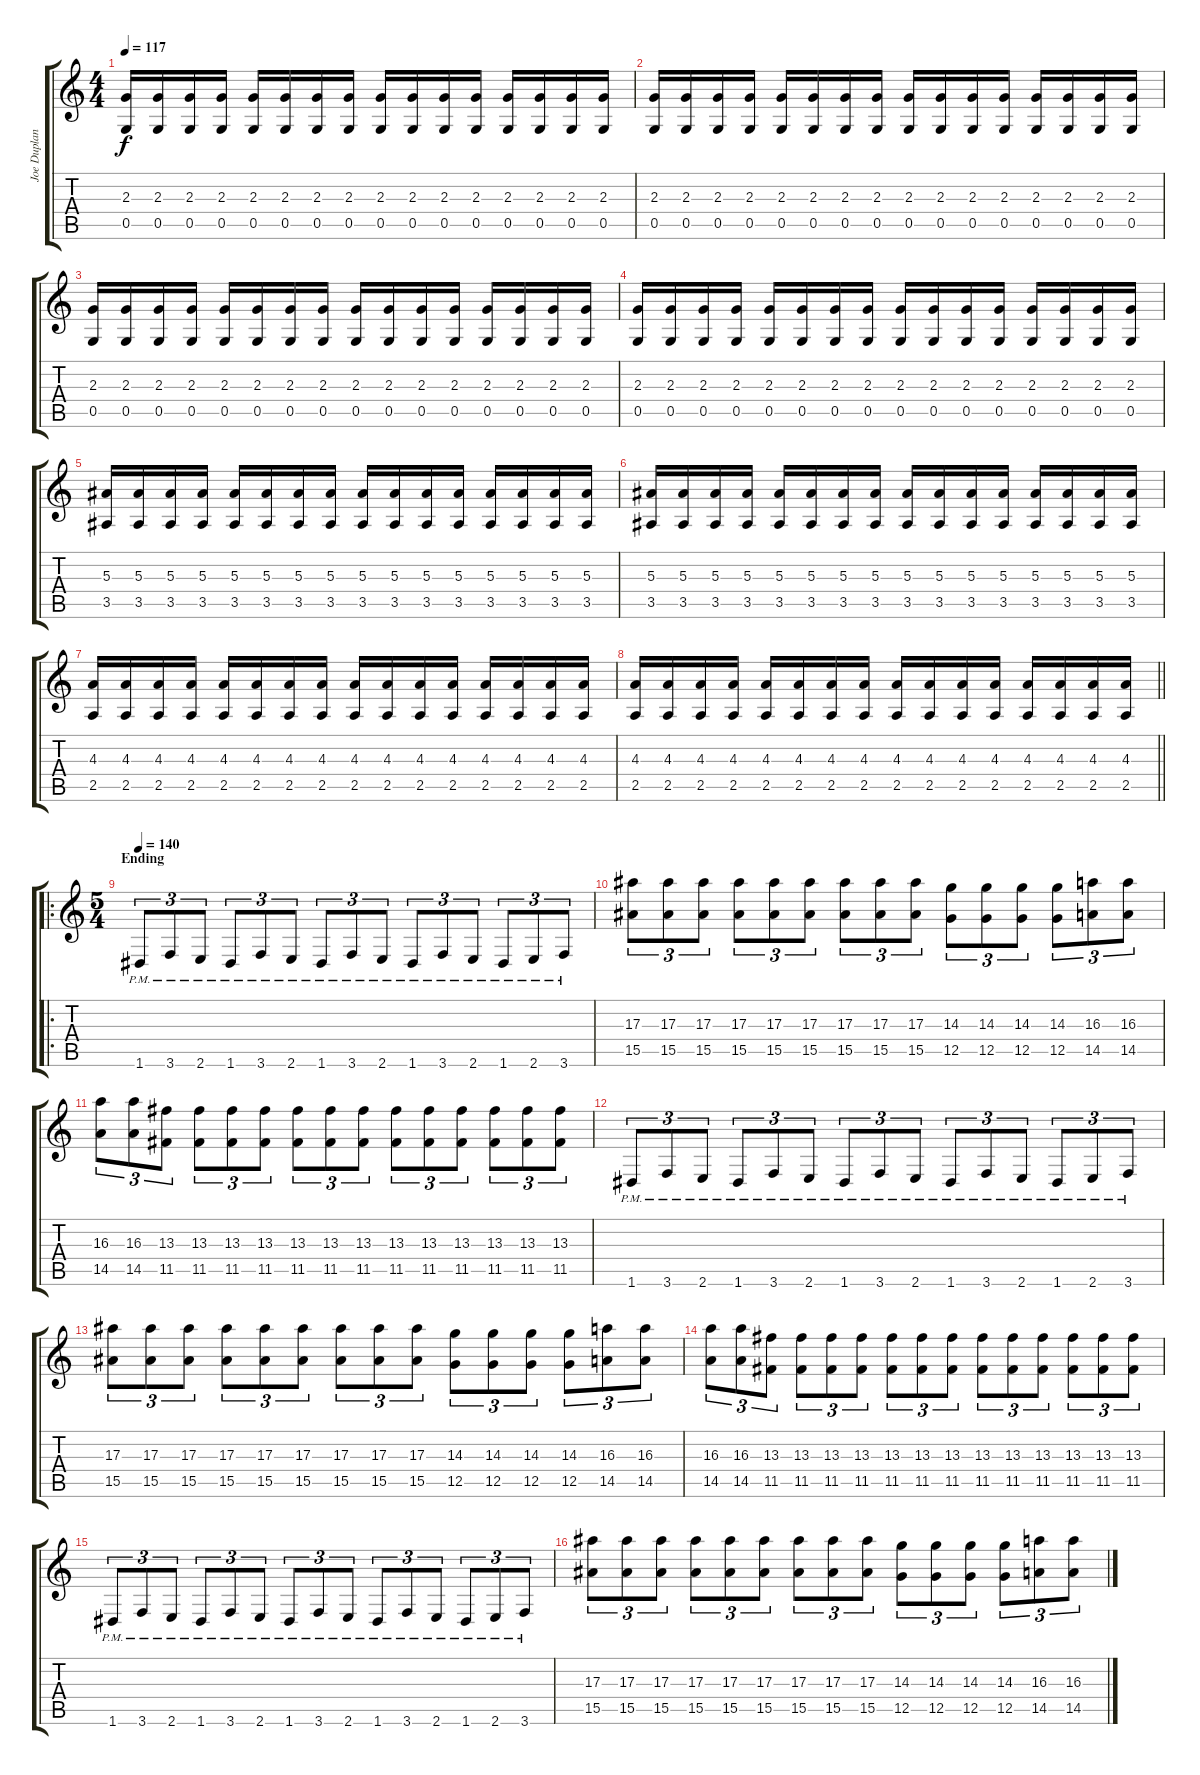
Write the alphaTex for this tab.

\track ("Joe Duplantier" "Joe Duplan") {instrument overdrivenguitar}
\staff {score tabs}
\tuning (D4 A3 F3 C3 G2 D2) {hide}
\ts (4 4)
\tempo 117
\clef g2
\ks c
(2.3 0.5).16{dy f} (2.3 0.5).16 (2.3 0.5).16 (2.3 0.5).16 (2.3 0.5).16 (2.3 0.5).16 (2.3 0.5).16 (2.3 0.5).16 (2.3 0.5).16 (2.3 0.5).16 (2.3 0.5).16 (2.3 0.5).16 (2.3 0.5).16 (2.3 0.5).16 (2.3 0.5).16 (2.3 0.5).16 |
(2.3 0.5).16 (2.3 0.5).16 (2.3 0.5).16 (2.3 0.5).16 (2.3 0.5).16 (2.3 0.5).16 (2.3 0.5).16 (2.3 0.5).16 (2.3 0.5).16 (2.3 0.5).16 (2.3 0.5).16 (2.3 0.5).16 (2.3 0.5).16 (2.3 0.5).16 (2.3 0.5).16 (2.3 0.5).16 |
(2.3 0.5).16 (2.3 0.5).16 (2.3 0.5).16 (2.3 0.5).16 (2.3 0.5).16 (2.3 0.5).16 (2.3 0.5).16 (2.3 0.5).16 (2.3 0.5).16 (2.3 0.5).16 (2.3 0.5).16 (2.3 0.5).16 (2.3 0.5).16 (2.3 0.5).16 (2.3 0.5).16 (2.3 0.5).16 |
(2.3 0.5).16 (2.3 0.5).16 (2.3 0.5).16 (2.3 0.5).16 (2.3 0.5).16 (2.3 0.5).16 (2.3 0.5).16 (2.3 0.5).16 (2.3 0.5).16 (2.3 0.5).16 (2.3 0.5).16 (2.3 0.5).16 (2.3 0.5).16 (2.3 0.5).16 (2.3 0.5).16 (2.3 0.5).16 |
(5.3 3.5).16 (5.3 3.5).16 (5.3 3.5).16 (5.3 3.5).16 (5.3 3.5).16 (5.3 3.5).16 (5.3 3.5).16 (5.3 3.5).16 (5.3 3.5).16 (5.3 3.5).16 (5.3 3.5).16 (5.3 3.5).16 (5.3 3.5).16 (5.3 3.5).16 (5.3 3.5).16 (5.3 3.5).16 |
(5.3 3.5).16 (5.3 3.5).16 (5.3 3.5).16 (5.3 3.5).16 (5.3 3.5).16 (5.3 3.5).16 (5.3 3.5).16 (5.3 3.5).16 (5.3 3.5).16 (5.3 3.5).16 (5.3 3.5).16 (5.3 3.5).16 (5.3 3.5).16 (5.3 3.5).16 (5.3 3.5).16 (5.3 3.5).16 |
(4.3 2.5).16 (4.3 2.5).16 (4.3 2.5).16 (4.3 2.5).16 (4.3 2.5).16 (4.3 2.5).16 (4.3 2.5).16 (4.3 2.5).16 (4.3 2.5).16 (4.3 2.5).16 (4.3 2.5).16 (4.3 2.5).16 (4.3 2.5).16 (4.3 2.5).16 (4.3 2.5).16 (4.3 2.5).16 |
\barLineRight lightlight
(4.3 2.5).16 (4.3 2.5).16 (4.3 2.5).16 (4.3 2.5).16 (4.3 2.5).16 (4.3 2.5).16 (4.3 2.5).16 (4.3 2.5).16 (4.3 2.5).16 (4.3 2.5).16 (4.3 2.5).16 (4.3 2.5).16 (4.3 2.5).16 (4.3 2.5).16 (4.3 2.5).16 (4.3 2.5).16 |
\ro
\ts (5 4)
\section ("" "Ending")
\tempo 140
1.6{pm}.8{tu (3 2)} 3.6{pm}.8{tu (3 2)} 2.6{pm}.8{tu (3 2)} 1.6{pm}.8{tu (3 2)} 3.6{pm}.8{tu (3 2)} 2.6{pm}.8{tu (3 2)} 1.6{pm}.8{tu (3 2)} 3.6{pm}.8{tu (3 2)} 2.6{pm}.8{tu (3 2)} 1.6{pm}.8{tu (3 2)} 3.6{pm}.8{tu (3 2)} 2.6{pm}.8{tu (3 2)} 1.6{pm}.8{tu (3 2)} 2.6{pm}.8{tu (3 2)} 3.6{pm}.8{tu (3 2)} |
(17.3 15.5).8{tu (3 2)} (17.3 15.5).8{tu (3 2)} (17.3 15.5).8{tu (3 2)} (17.3 15.5).8{tu (3 2)} (17.3 15.5).8{tu (3 2)} (17.3 15.5).8{tu (3 2)} (17.3 15.5).8{tu (3 2)} (17.3 15.5).8{tu (3 2)} (17.3 15.5).8{tu (3 2)} (14.3 12.5).8{tu (3 2)} (14.3 12.5).8{tu (3 2)} (14.3 12.5).8{tu (3 2)} (14.3 12.5).8{tu (3 2)} (16.3 14.5).8{tu (3 2)} (16.3 14.5).8{tu (3 2)} |
(16.3 14.5).8{tu (3 2)} (16.3 14.5).8{tu (3 2)} (13.3 11.5).8{tu (3 2)} (13.3 11.5).8{tu (3 2)} (13.3 11.5).8{tu (3 2)} (13.3 11.5).8{tu (3 2)} (13.3 11.5).8{tu (3 2)} (13.3 11.5).8{tu (3 2)} (13.3 11.5).8{tu (3 2)} (13.3 11.5).8{tu (3 2)} (13.3 11.5).8{tu (3 2)} (13.3 11.5).8{tu (3 2)} (13.3 11.5).8{tu (3 2)} (13.3 11.5).8{tu (3 2)} (13.3 11.5).8{tu (3 2)} |
1.6{pm}.8{tu (3 2)} 3.6{pm}.8{tu (3 2)} 2.6{pm}.8{tu (3 2)} 1.6{pm}.8{tu (3 2)} 3.6{pm}.8{tu (3 2)} 2.6{pm}.8{tu (3 2)} 1.6{pm}.8{tu (3 2)} 3.6{pm}.8{tu (3 2)} 2.6{pm}.8{tu (3 2)} 1.6{pm}.8{tu (3 2)} 3.6{pm}.8{tu (3 2)} 2.6{pm}.8{tu (3 2)} 1.6{pm}.8{tu (3 2)} 2.6{pm}.8{tu (3 2)} 3.6{pm}.8{tu (3 2)} |
(17.3 15.5).8{tu (3 2)} (17.3 15.5).8{tu (3 2)} (17.3 15.5).8{tu (3 2)} (17.3 15.5).8{tu (3 2)} (17.3 15.5).8{tu (3 2)} (17.3 15.5).8{tu (3 2)} (17.3 15.5).8{tu (3 2)} (17.3 15.5).8{tu (3 2)} (17.3 15.5).8{tu (3 2)} (14.3 12.5).8{tu (3 2)} (14.3 12.5).8{tu (3 2)} (14.3 12.5).8{tu (3 2)} (14.3 12.5).8{tu (3 2)} (16.3 14.5).8{tu (3 2)} (16.3 14.5).8{tu (3 2)} |
(16.3 14.5).8{tu (3 2)} (16.3 14.5).8{tu (3 2)} (13.3 11.5).8{tu (3 2)} (13.3 11.5).8{tu (3 2)} (13.3 11.5).8{tu (3 2)} (13.3 11.5).8{tu (3 2)} (13.3 11.5).8{tu (3 2)} (13.3 11.5).8{tu (3 2)} (13.3 11.5).8{tu (3 2)} (13.3 11.5).8{tu (3 2)} (13.3 11.5).8{tu (3 2)} (13.3 11.5).8{tu (3 2)} (13.3 11.5).8{tu (3 2)} (13.3 11.5).8{tu (3 2)} (13.3 11.5).8{tu (3 2)} |
1.6{pm}.8{tu (3 2)} 3.6{pm}.8{tu (3 2)} 2.6{pm}.8{tu (3 2)} 1.6{pm}.8{tu (3 2)} 3.6{pm}.8{tu (3 2)} 2.6{pm}.8{tu (3 2)} 1.6{pm}.8{tu (3 2)} 3.6{pm}.8{tu (3 2)} 2.6{pm}.8{tu (3 2)} 1.6{pm}.8{tu (3 2)} 3.6{pm}.8{tu (3 2)} 2.6{pm}.8{tu (3 2)} 1.6{pm}.8{tu (3 2)} 2.6{pm}.8{tu (3 2)} 3.6{pm}.8{tu (3 2)} |
(17.3 15.5).8{tu (3 2)} (17.3 15.5).8{tu (3 2)} (17.3 15.5).8{tu (3 2)} (17.3 15.5).8{tu (3 2)} (17.3 15.5).8{tu (3 2)} (17.3 15.5).8{tu (3 2)} (17.3 15.5).8{tu (3 2)} (17.3 15.5).8{tu (3 2)} (17.3 15.5).8{tu (3 2)} (14.3 12.5).8{tu (3 2)} (14.3 12.5).8{tu (3 2)} (14.3 12.5).8{tu (3 2)} (14.3 12.5).8{tu (3 2)} (16.3 14.5).8{tu (3 2)} (16.3 14.5).8{tu (3 2)}
